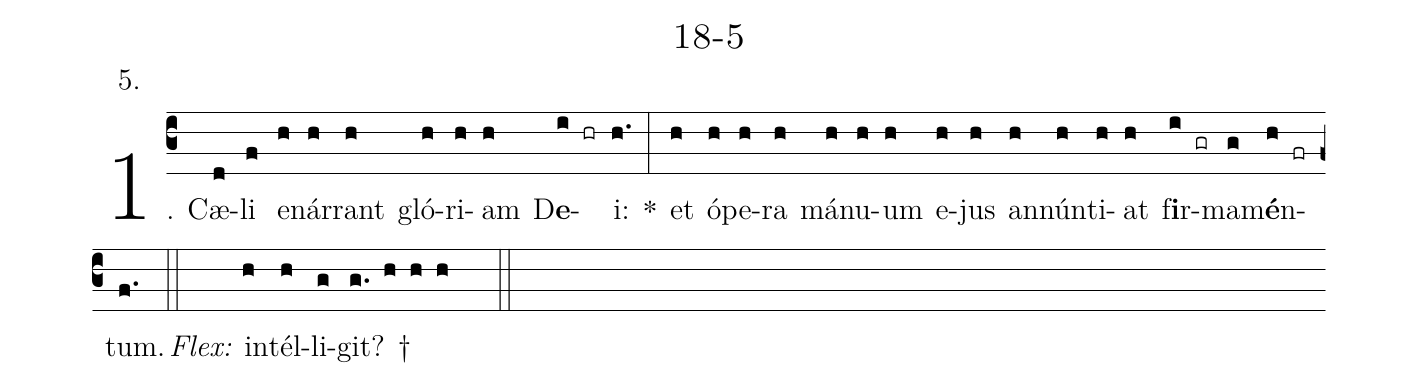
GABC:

name: 18-5;
annotation: 5.;
%%
(c3)1. Cæ(d)li(f) e(h)nár(h)rant(h) gló(h)ri(h)am(h) D<b>e</b>(i hr)i:(h.) *(:) et(h) ó(h)pe(h)ra(h) má(h)nu(h)um(h) e(h)jus(h) an(h)nún(h)ti(h)at(h) f<b>i</b>r(i gr)ma(g)m<b>é</b>n(h fr)tum.(f.) (::)
<i>Flex:</i>()  in(h)tél(h)li(g)git? †(g. h h h  ::)
